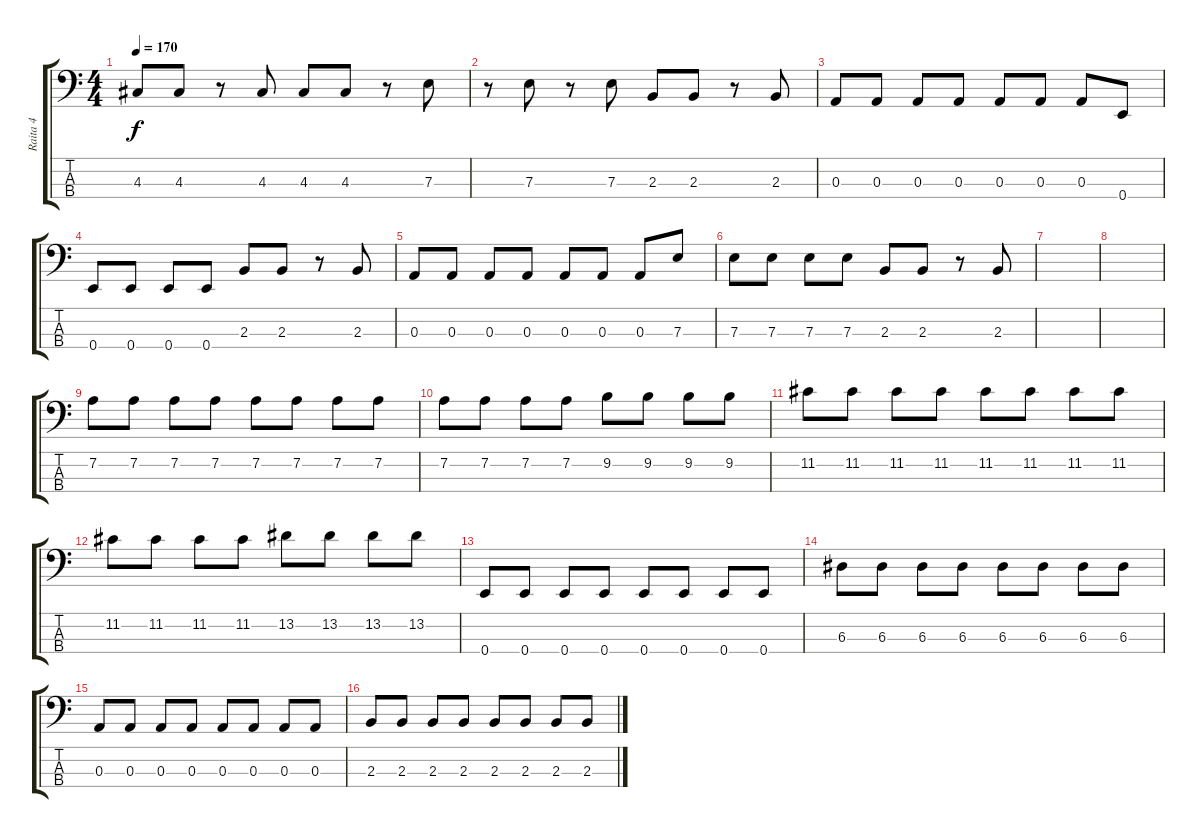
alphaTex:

\track ("Raita 4" "Raita 4") {instrument overdrivenguitar}
\staff {score tabs}
\tuning (G2 D2 A1 E1) {hide}
\ts (4 4)
\tempo 170
\clef f4
\ks c
4.3.8{dy f} 4.3.8 r.8 4.3.8 4.3.8 4.3.8 r.8 7.3.8 |
r.8 7.3.8 r.8 7.3.8 2.3.8 2.3.8 r.8 2.3.8 |
0.3.8 0.3.8 0.3.8 0.3.8 0.3.8 0.3.8 0.3.8 0.4.8 |
0.4.8 0.4.8 0.4.8 0.4.8 2.3.8 2.3.8 r.8 2.3.8 |
0.3.8 0.3.8 0.3.8 0.3.8 0.3.8 0.3.8 0.3.8 7.3.8 |
7.3.8 7.3.8 7.3.8 7.3.8 2.3.8 2.3.8 r.8 2.3.8 |
|
|
7.2.8 7.2.8 7.2.8 7.2.8 7.2.8 7.2.8 7.2.8 7.2.8 |
7.2.8 7.2.8 7.2.8 7.2.8 9.2.8 9.2.8 9.2.8 9.2.8 |
11.2.8 11.2.8 11.2.8 11.2.8 11.2.8 11.2.8 11.2.8 11.2.8 |
11.2.8 11.2.8 11.2.8 11.2.8 13.2.8 13.2.8 13.2.8 13.2.8 |
0.4.8 0.4.8 0.4.8 0.4.8 0.4.8 0.4.8 0.4.8 0.4.8 |
6.3.8 6.3.8 6.3.8 6.3.8 6.3.8 6.3.8 6.3.8 6.3.8 |
0.3.8 0.3.8 0.3.8 0.3.8 0.3.8 0.3.8 0.3.8 0.3.8 |
2.3.8 2.3.8 2.3.8 2.3.8 2.3.8 2.3.8 2.3.8 2.3.8
